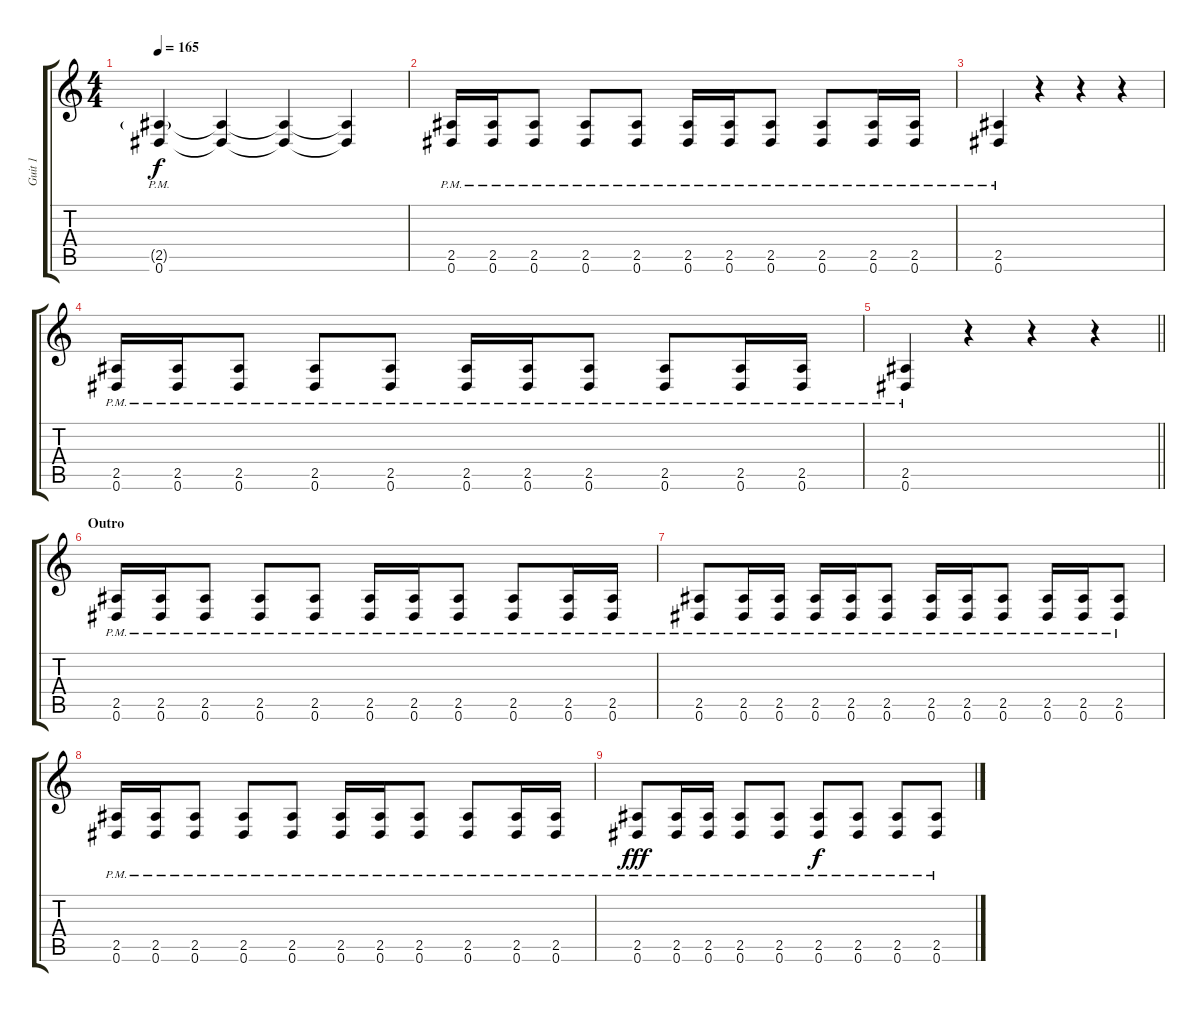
\track ("Guit 1" "Guit 1") {instrument distortionguitar}
\staff {score tabs}
\tuning (Eb4 Bb3 Gb3 Db3 Ab2 Eb2) {hide}
\ts (4 4)
\tempo 165
\clef g2
\ks c
(2.5{g pm} 0.6{pm}).4{dy f} (2.5{t} 0.6{t}).4 (2.5{t} 0.6{t}).4 (2.5{t} 0.6{t}).4 |
(2.5{pm} 0.6{pm}).16 (2.5{pm} 0.6{pm}).16 (2.5{pm} 0.6{pm}).8 (2.5{pm} 0.6{pm}).8 (2.5{pm} 0.6{pm}).8 (2.5{pm} 0.6{pm}).16 (2.5{pm} 0.6{pm}).16 (2.5{pm} 0.6{pm}).8 (2.5{pm} 0.6{pm}).8 (2.5{pm} 0.6{pm}).16 (2.5{pm} 0.6{pm}).16 |
(2.5{pm} 0.6{pm}).4 r.4 r.4 r.4 |
(2.5{pm} 0.6{pm}).16 (2.5{pm} 0.6{pm}).16 (2.5{pm} 0.6{pm}).8 (2.5{pm} 0.6{pm}).8 (2.5{pm} 0.6{pm}).8 (2.5{pm} 0.6{pm}).16 (2.5{pm} 0.6{pm}).16 (2.5{pm} 0.6{pm}).8 (2.5{pm} 0.6{pm}).8 (2.5{pm} 0.6{pm}).16 (2.5{pm} 0.6{pm}).16 |
\barLineRight lightlight
(2.5{pm} 0.6{pm}).4 r.4 r.4 r.4 |
\section ("" "Outro")
(2.5{pm} 0.6{pm}).16 (2.5{pm} 0.6{pm}).16 (2.5{pm} 0.6{pm}).8 (2.5{pm} 0.6{pm}).8 (2.5{pm} 0.6{pm}).8 (2.5{pm} 0.6{pm}).16 (2.5{pm} 0.6{pm}).16 (2.5{pm} 0.6{pm}).8 (2.5{pm} 0.6{pm}).8 (2.5{pm} 0.6{pm}).16 (2.5{pm} 0.6{pm}).16 |
(2.5{pm} 0.6{pm}).8 (2.5{pm} 0.6{pm}).16 (2.5{pm} 0.6{pm}).16 (2.5{pm} 0.6{pm}).16 (2.5{pm} 0.6{pm}).16 (2.5{pm} 0.6{pm}).8 (2.5{pm} 0.6{pm}).16 (2.5{pm} 0.6{pm}).16 (2.5{pm} 0.6{pm}).8 (2.5{pm} 0.6{pm}).16 (2.5{pm} 0.6{pm}).16 (2.5{pm} 0.6{pm}).8 |
(2.5{pm} 0.6{pm}).16 (2.5{pm} 0.6{pm}).16 (2.5{pm} 0.6{pm}).8 (2.5{pm} 0.6{pm}).8 (2.5{pm} 0.6{pm}).8 (2.5{pm} 0.6{pm}).16 (2.5{pm} 0.6{pm}).16 (2.5{pm} 0.6{pm}).8 (2.5{pm} 0.6{pm}).8 (2.5{pm} 0.6{pm}).16 (2.5{pm} 0.6{pm}).16 |
(2.5{pm} 0.6{pm}).8{dy fff} (2.5{pm} 0.6{pm}).16 (2.5{pm} 0.6{pm}).16 (2.5{pm} 0.6{pm}).8 (2.5{pm} 0.6{pm}).8 (2.5{pm} 0.6{pm}).8{dy f} (2.5{pm} 0.6{pm}).8 (2.5{pm} 0.6{pm}).8 (2.5{pm} 0.6{pm}).8
